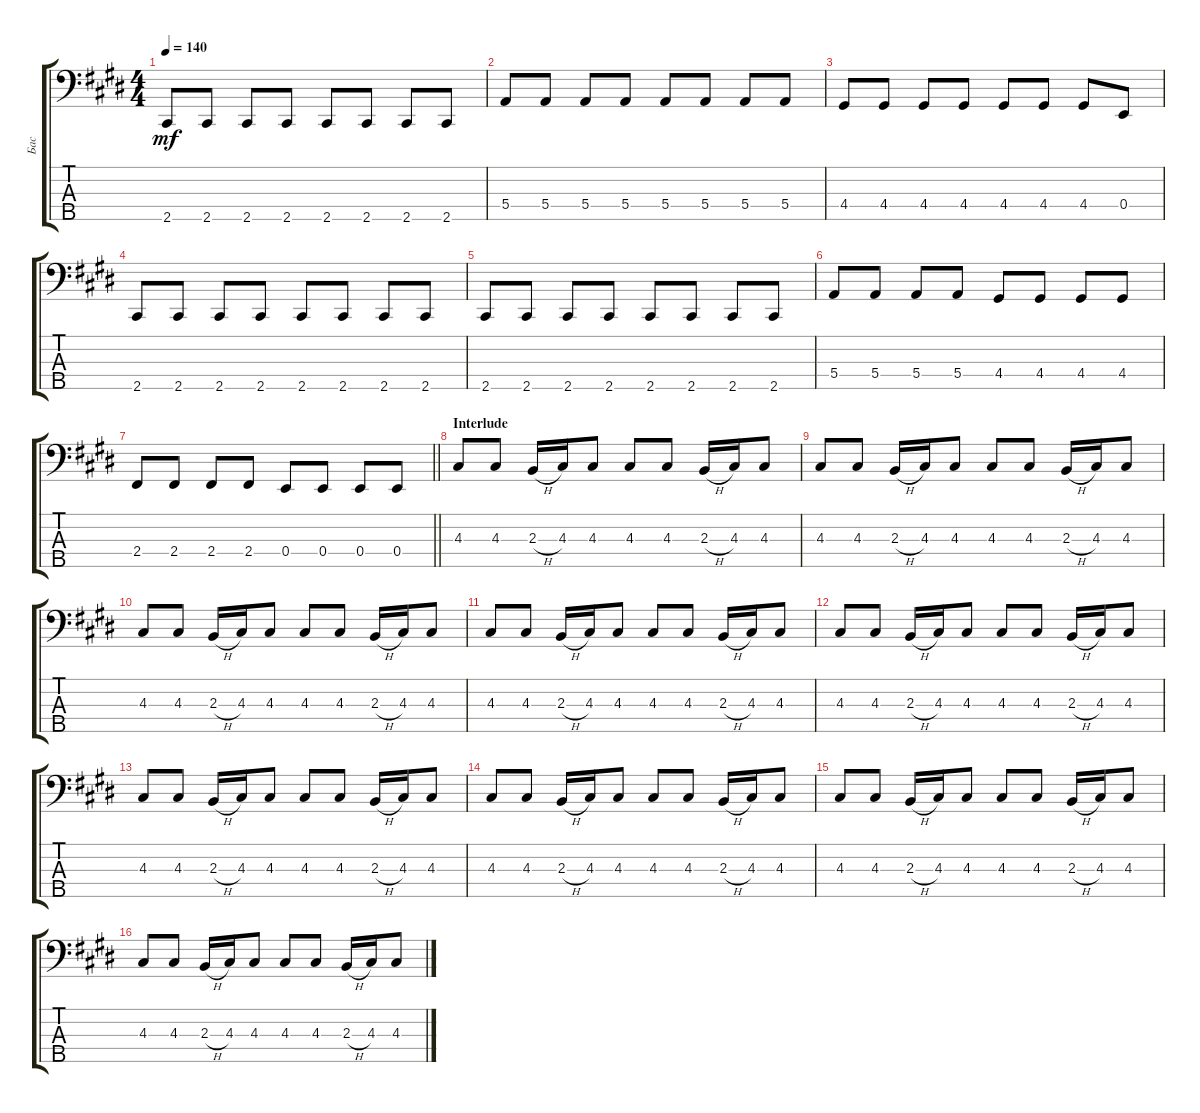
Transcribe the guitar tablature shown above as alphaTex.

\track ("Бас" "Бас") {instrument electricbassfinger}
\staff {score tabs}
\tuning (G2 D2 A1 E1 B0) {hide}
\ts (4 4)
\tempo 140
\clef f4
\ks c#minor
2.5.8{dy mf} 2.5.8 2.5.8 2.5.8 2.5.8 2.5.8 2.5.8 2.5.8 |
5.4.8 5.4.8 5.4.8 5.4.8 5.4.8 5.4.8 5.4.8 5.4.8 |
4.4.8 4.4.8 4.4.8 4.4.8 4.4.8 4.4.8 4.4.8 0.4.8 |
2.5.8 2.5.8 2.5.8 2.5.8 2.5.8 2.5.8 2.5.8 2.5.8 |
2.5.8 2.5.8 2.5.8 2.5.8 2.5.8 2.5.8 2.5.8 2.5.8 |
5.4.8 5.4.8 5.4.8 5.4.8 4.4.8 4.4.8 4.4.8 4.4.8 |
\barLineRight lightlight
2.4.8 2.4.8 2.4.8 2.4.8 0.4.8 0.4.8 0.4.8 0.4.8 |
\section ("" "Interlude")
4.3.8 4.3.8 2.3{h}.16 4.3.16 4.3.8 4.3.8 4.3.8 2.3{h}.16 4.3.16 4.3.8 |
4.3.8 4.3.8 2.3{h}.16 4.3.16 4.3.8 4.3.8 4.3.8 2.3{h}.16 4.3.16 4.3.8 |
4.3.8 4.3.8 2.3{h}.16 4.3.16 4.3.8 4.3.8 4.3.8 2.3{h}.16 4.3.16 4.3.8 |
4.3.8 4.3.8 2.3{h}.16 4.3.16 4.3.8 4.3.8 4.3.8 2.3{h}.16 4.3.16 4.3.8 |
4.3.8 4.3.8 2.3{h}.16 4.3.16 4.3.8 4.3.8 4.3.8 2.3{h}.16 4.3.16 4.3.8 |
4.3.8 4.3.8 2.3{h}.16 4.3.16 4.3.8 4.3.8 4.3.8 2.3{h}.16 4.3.16 4.3.8 |
4.3.8 4.3.8 2.3{h}.16 4.3.16 4.3.8 4.3.8 4.3.8 2.3{h}.16 4.3.16 4.3.8 |
4.3.8 4.3.8 2.3{h}.16 4.3.16 4.3.8 4.3.8 4.3.8 2.3{h}.16 4.3.16 4.3.8 |
4.3.8 4.3.8 2.3{h}.16 4.3.16 4.3.8 4.3.8 4.3.8 2.3{h}.16 4.3.16 4.3.8
